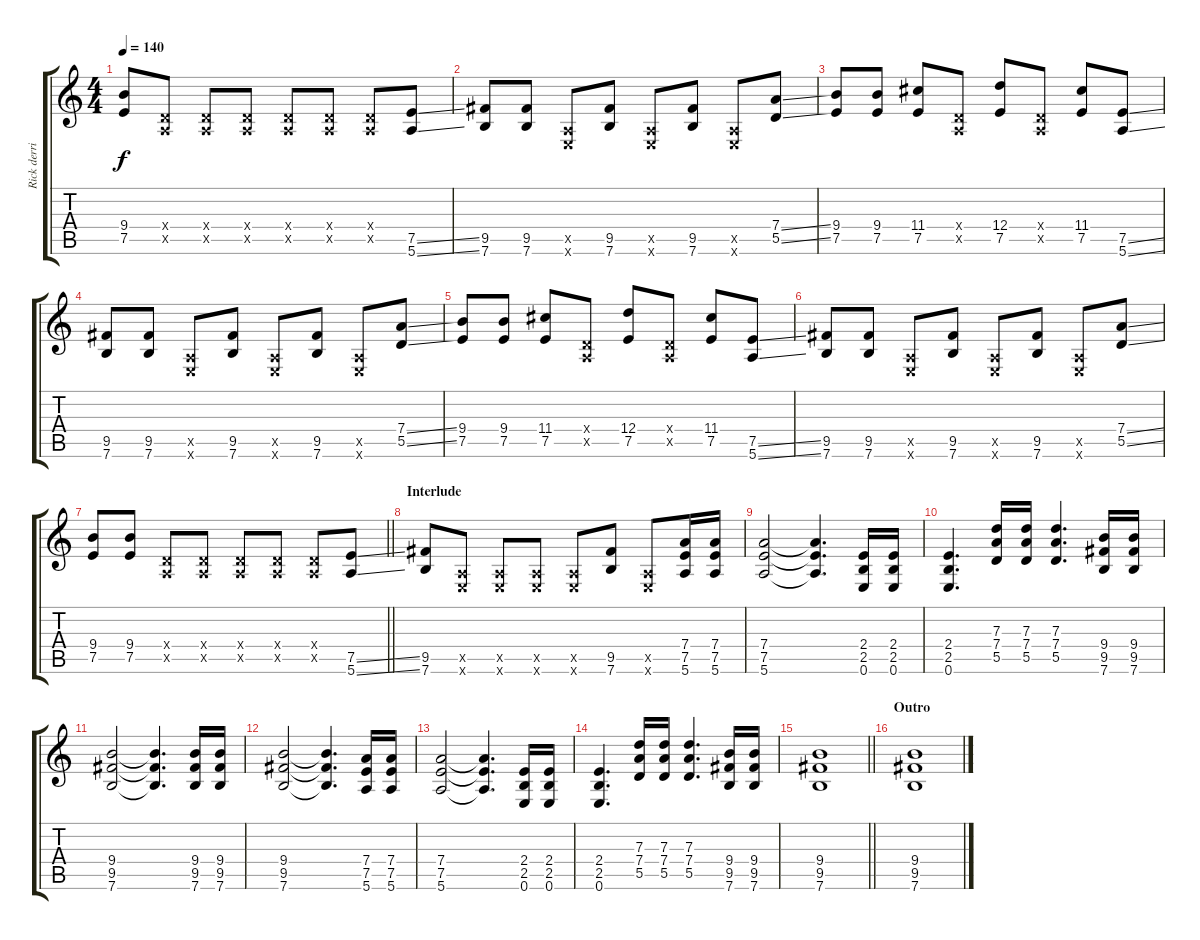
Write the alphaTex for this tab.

\track ("Rick derringer" "Rick derri") {instrument overdrivenguitar}
\staff {score tabs}
\tuning (E4 B3 G3 D3 A2 E2) {hide}
\ts (4 4)
\tempo 140
\clef g2
\ks c
(9.4 7.5).8{dy f} (0.4{x} 0.5{x}).8 (0.4{x} 0.5{x}).8 (0.4{x} 0.5{x}).8 (0.4{x} 0.5{x}).8 (0.4{x} 0.5{x}).8 (0.4{x} 0.5{x}).8 (7.5{ss} 5.6{ss}).8 |
(9.5 7.6).8 (9.5 7.6).8 (0.5{x} 0.6{x}).8 (9.5 7.6).8 (0.5{x} 0.6{x}).8 (9.5 7.6).8 (0.5{x} 0.6{x}).8 (7.4{ss} 5.5{ss}).8 |
(9.4 7.5).8 (9.4 7.5).8 (11.4 7.5).8 (0.4{x} 0.5{x}).8 (12.4 7.5).8 (0.4{x} 0.5{x}).8 (11.4 7.5).8 (7.5{ss} 5.6{ss}).8 |
(9.5 7.6).8 (9.5 7.6).8 (0.5{x} 0.6{x}).8 (9.5 7.6).8 (0.5{x} 0.6{x}).8 (9.5 7.6).8 (0.5{x} 0.6{x}).8 (7.4{ss} 5.5{ss}).8 |
(9.4 7.5).8 (9.4 7.5).8 (11.4 7.5).8 (0.4{x} 0.5{x}).8 (12.4 7.5).8 (0.4{x} 0.5{x}).8 (11.4 7.5).8 (7.5{ss} 5.6{ss}).8 |
(9.5 7.6).8 (9.5 7.6).8 (0.5{x} 0.6{x}).8 (9.5 7.6).8 (0.5{x} 0.6{x}).8 (9.5 7.6).8 (0.5{x} 0.6{x}).8 (7.4{ss} 5.5{ss}).8 |
\barLineRight lightlight
(9.4 7.5).8 (9.4 7.5).8 (0.4{x} 0.5{x}).8 (0.4{x} 0.5{x}).8 (0.4{x} 0.5{x}).8 (0.4{x} 0.5{x}).8 (0.4{x} 0.5{x}).8 (7.5{ss} 5.6{ss}).8 |
\section ("" "Interlude")
(9.5 7.6).8 (0.5{x} 0.6{x}).8 (0.5{x} 0.6{x}).8 (0.5{x} 0.6{x}).8 (0.5{x} 0.6{x}).8 (9.5 7.6).8 (0.5{x} 0.6{x}).8 (7.4 7.5 5.6).16 (7.4 7.5 5.6).16 |
(7.4 7.5 5.6).2 (7.4{t} 7.5{t} 5.6{t}).4{d} (2.4 2.5 0.6).16 (2.4 2.5 0.6).16 |
(2.4 2.5 0.6).4{d} (7.3 7.4 5.5).16 (7.3 7.4 5.5).16 (7.3 7.4 5.5).4{d} (9.4 9.5 7.6).16 (9.4 9.5 7.6).16 |
(9.4 9.5 7.6).2 (9.4{t} 9.5{t} 7.6{t}).4{d} (9.4 9.5 7.6).16 (9.4 9.5 7.6).16 |
(9.4 9.5 7.6).2 (9.4{t} 9.5{t} 7.6{t}).4{d} (7.4 7.5 5.6).16 (7.4 7.5 5.6).16 |
(7.4 7.5 5.6).2 (7.4{t} 7.5{t} 5.6{t}).4{d} (2.4 2.5 0.6).16 (2.4 2.5 0.6).16 |
(2.4 2.5 0.6).4{d} (7.3 7.4 5.5).16 (7.3 7.4 5.5).16 (7.3 7.4 5.5).4{d} (9.4 9.5 7.6).16 (9.4 9.5 7.6).16 |
\barLineRight lightlight
(9.4 9.5 7.6).1 |
\section ("" "Outro")
(9.4 9.5 7.6).1
